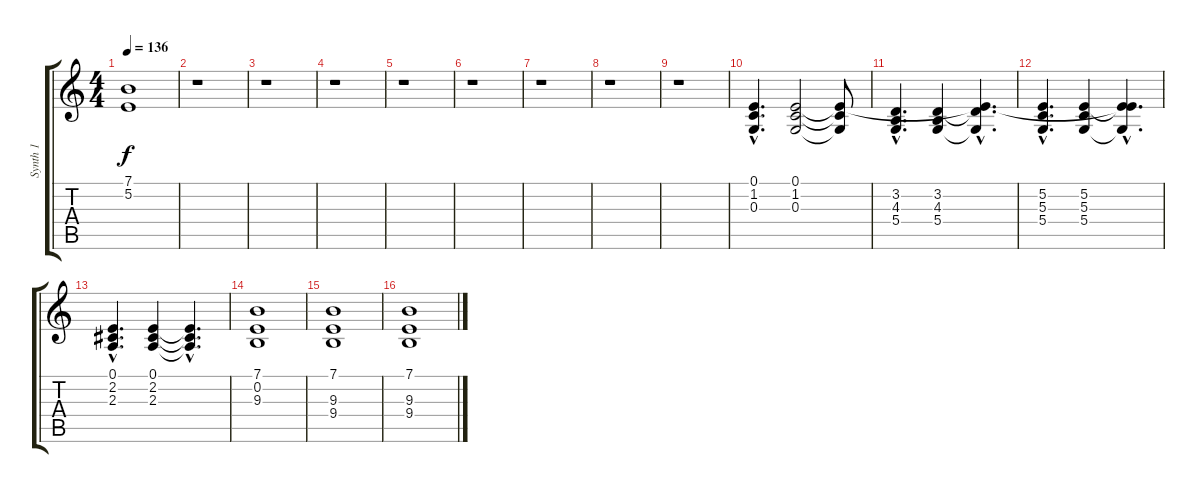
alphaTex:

\track ("Synth 1" "Synth 1") {instrument lead8bassandlead}
\staff {score tabs}
\tuning (E4 B3 G3 D3 A2 E2) {hide}
\ts (4 4)
\tempo 136
\clef g2
\ks c
(7.1{t} 5.2{t}).1{dy f} |
r.1 |
r.1 |
r.1 |
r.1 |
r.1 |
r.1 |
r.1 |
r.1 |
(0.1{hac} 1.2{hac} 0.3{hac}).4{d} (0.1 1.2 0.3).2 (0.1{t} 1.2{t} 0.3{t}).8 |
(3.2{hac} 4.3{hac} 5.4{hac}).4{d} (3.2 4.3 5.4).4 (0.1{hac t} 3.2{hac t} 5.4{hac t}).4{d} |
(5.2{hac} 5.3{hac} 5.4{hac}).4{d} (5.2 5.3 5.4).4 (0.1{hac t} 5.2{hac t} 5.4{hac t}).4{d} |
(0.1{hac} 2.2{hac} 2.3{hac}).4{d} (0.1 2.2 2.3).4 (0.1{hac t} 2.2{hac t} 2.3{hac t}).4{d} |
(7.1 0.2 9.3).1 |
(7.1 9.3 9.4).1 |
(7.1 9.3 9.4).1
